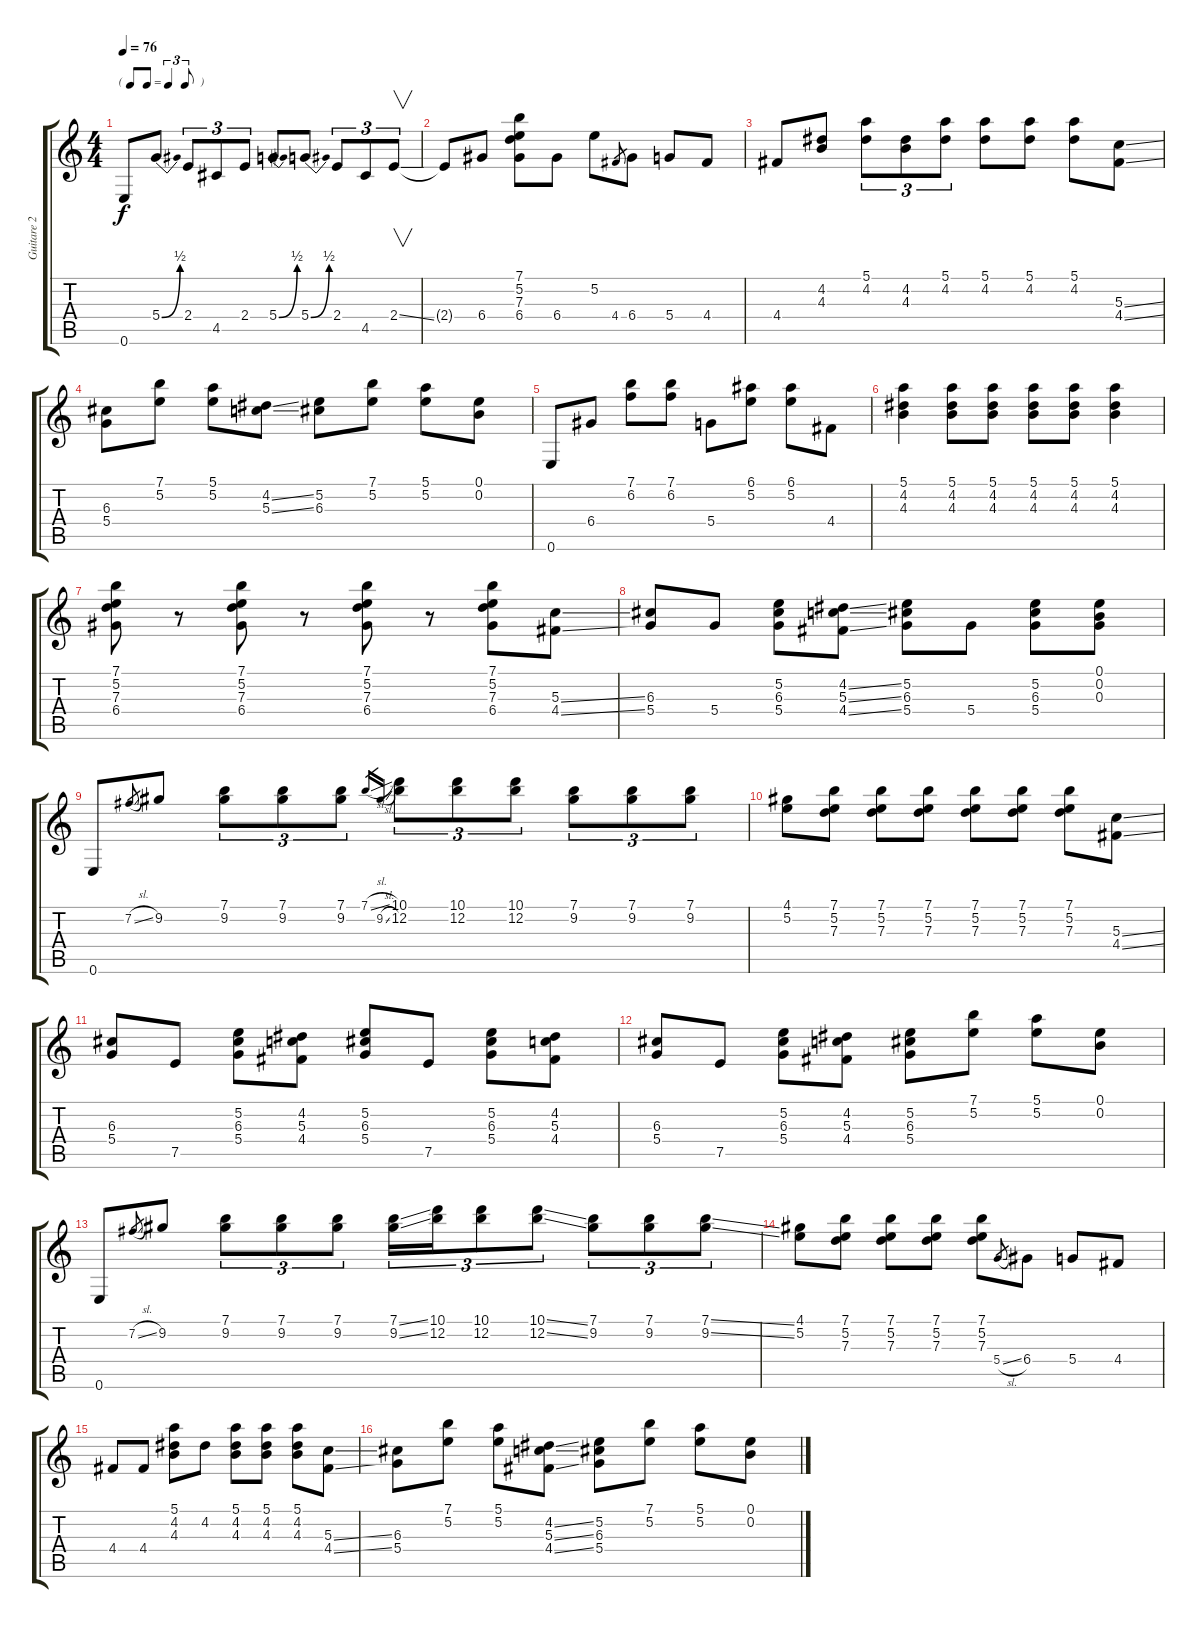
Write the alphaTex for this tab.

\track ("Guitare 2" "Guitare 2") {instrument acousticguitarsteel}
\staff {score tabs}
\tuning (E4 B3 G3 D3 A2 E2) {hide}
\ts (4 4)
\tf triplet8th
\tempo 76
\clef g2
\ks c
0.6.8{dy f} 5.4{be (bend 0 0 60 2)}.8 2.4.8{tu (3 2)} 4.5.8{tu (3 2)} 2.4.8{tu (3 2)} 5.4{be (bend 0 0 60 2)}.8 5.4{be (bend 0 0 60 2)}.8 2.4.8{tu (3 2)} 4.5.8{tu (3 2)} 2.4{ss}.8{v tu (3 2)} |
2.4{t}.8 6.4.8 (7.1 5.2 7.3 6.4).8 6.4.8 5.2.8 4.4.8{gr} 6.4.8 5.4.8 4.4.8 |
4.4.8 (4.2 4.3).8 (5.1 4.2).8{tu (3 2)} (4.2 4.3).8{tu (3 2)} (5.1 4.2).8{tu (3 2)} (5.1 4.2).8 (5.1 4.2).8 (5.1 4.2).8 (5.3{ss} 4.4{ss}).8 |
(6.3 5.4).8 (7.1 5.2).8 (5.1 5.2).8 (4.2{ss} 5.3{ss}).8 (5.2 6.3).8 (7.1 5.2).8 (5.1 5.2).8 (0.1 0.2).8 |
0.6.8 6.4.8 (7.1 6.2).8 (7.1 6.2).8 5.4.8 (6.1 5.2).8 (6.1 5.2).8 4.4.8 |
(5.1 4.2 4.3).4 (5.1 4.2 4.3).8 (5.1 4.2 4.3).8 (5.1 4.2 4.3).8 (5.1 4.2 4.3).8 (5.1 4.2 4.3).4 |
(7.1 5.2 7.3 6.4).8 r.8 (7.1 5.2 7.3 6.4).8 r.8 (7.1 5.2 7.3 6.4).8 r.8 (7.1 5.2 7.3 6.4).8 (5.3{ss} 4.4{ss}).8 |
(6.3 5.4).8 5.4.8 (5.2 6.3 5.4).8 (4.2{ss} 5.3{ss} 4.4{ss}).8 (5.2 6.3 5.4).8 5.4.8 (5.2 6.3 5.4).8 (0.1 0.2 0.3).8 |
0.6.8 7.2{sl}.8{gr} 9.2.8 (7.1 9.2).8{tu (3 2)} (7.1 9.2).8{tu (3 2)} (7.1 9.2).8{tu (3 2)} 7.1{sl}.16{gr} 9.2{sl}.16{gr} (10.1 12.2).8{tu (3 2)} (10.1 12.2).8{tu (3 2)} (10.1 12.2).8{tu (3 2)} (7.1 9.2).8{tu (3 2)} (7.1 9.2).8{tu (3 2)} (7.1 9.2).8{tu (3 2)} |
(4.1 5.2).8 (7.1 5.2 7.3).8 (7.1 5.2 7.3).8 (7.1 5.2 7.3).8 (7.1 5.2 7.3).8 (7.1 5.2 7.3).8 (7.1 5.2 7.3).8 (5.3{ss} 4.4{ss}).8 |
(6.3 5.4).8 7.5.8 (5.2 6.3 5.4).8 (4.2 5.3 4.4).8 (5.2 6.3 5.4).8 7.5.8 (5.2 6.3 5.4).8 (4.2 5.3 4.4).8 |
(6.3 5.4).8 7.5.8 (5.2 6.3 5.4).8 (4.2 5.3 4.4).8 (5.2 6.3 5.4).8 (7.1 5.2).8 (5.1 5.2).8 (0.1 0.2).8 |
0.6.8 7.2{sl}.8{gr} 9.2.8 (7.1 9.2).8{tu (3 2)} (7.1 9.2).8{tu (3 2)} (7.1 9.2).8{tu (3 2)} (7.1{ss} 9.2{ss}).16{tu (3 2)} (10.1 12.2).16{tu (3 2)} (10.1 12.2).8{tu (3 2)} (10.1{ss} 12.2{ss}).8{tu (3 2)} (7.1 9.2).8{tu (3 2)} (7.1 9.2).8{tu (3 2)} (7.1{ss} 9.2{ss}).8{tu (3 2)} |
(4.1 5.2).8 (7.1 5.2 7.3).8 (7.1 5.2 7.3).8 (7.1 5.2 7.3).8 (7.1 5.2 7.3).8 5.4{sl}.8{gr} 6.4.8 5.4.8 4.4.8 |
4.4.8 4.4.8 (5.1 4.2 4.3).8 4.2.8 (5.1 4.2 4.3).8 (5.1 4.2 4.3).8 (5.1 4.2 4.3).8 (5.3{ss} 4.4{ss}).8 |
(6.3 5.4).8 (7.1 5.2).8 (5.1 5.2).8 (4.2{ss} 5.3{ss} 4.4{ss}).8 (5.2 6.3 5.4).8 (7.1 5.2).8 (5.1 5.2).8 (0.1 0.2).8
